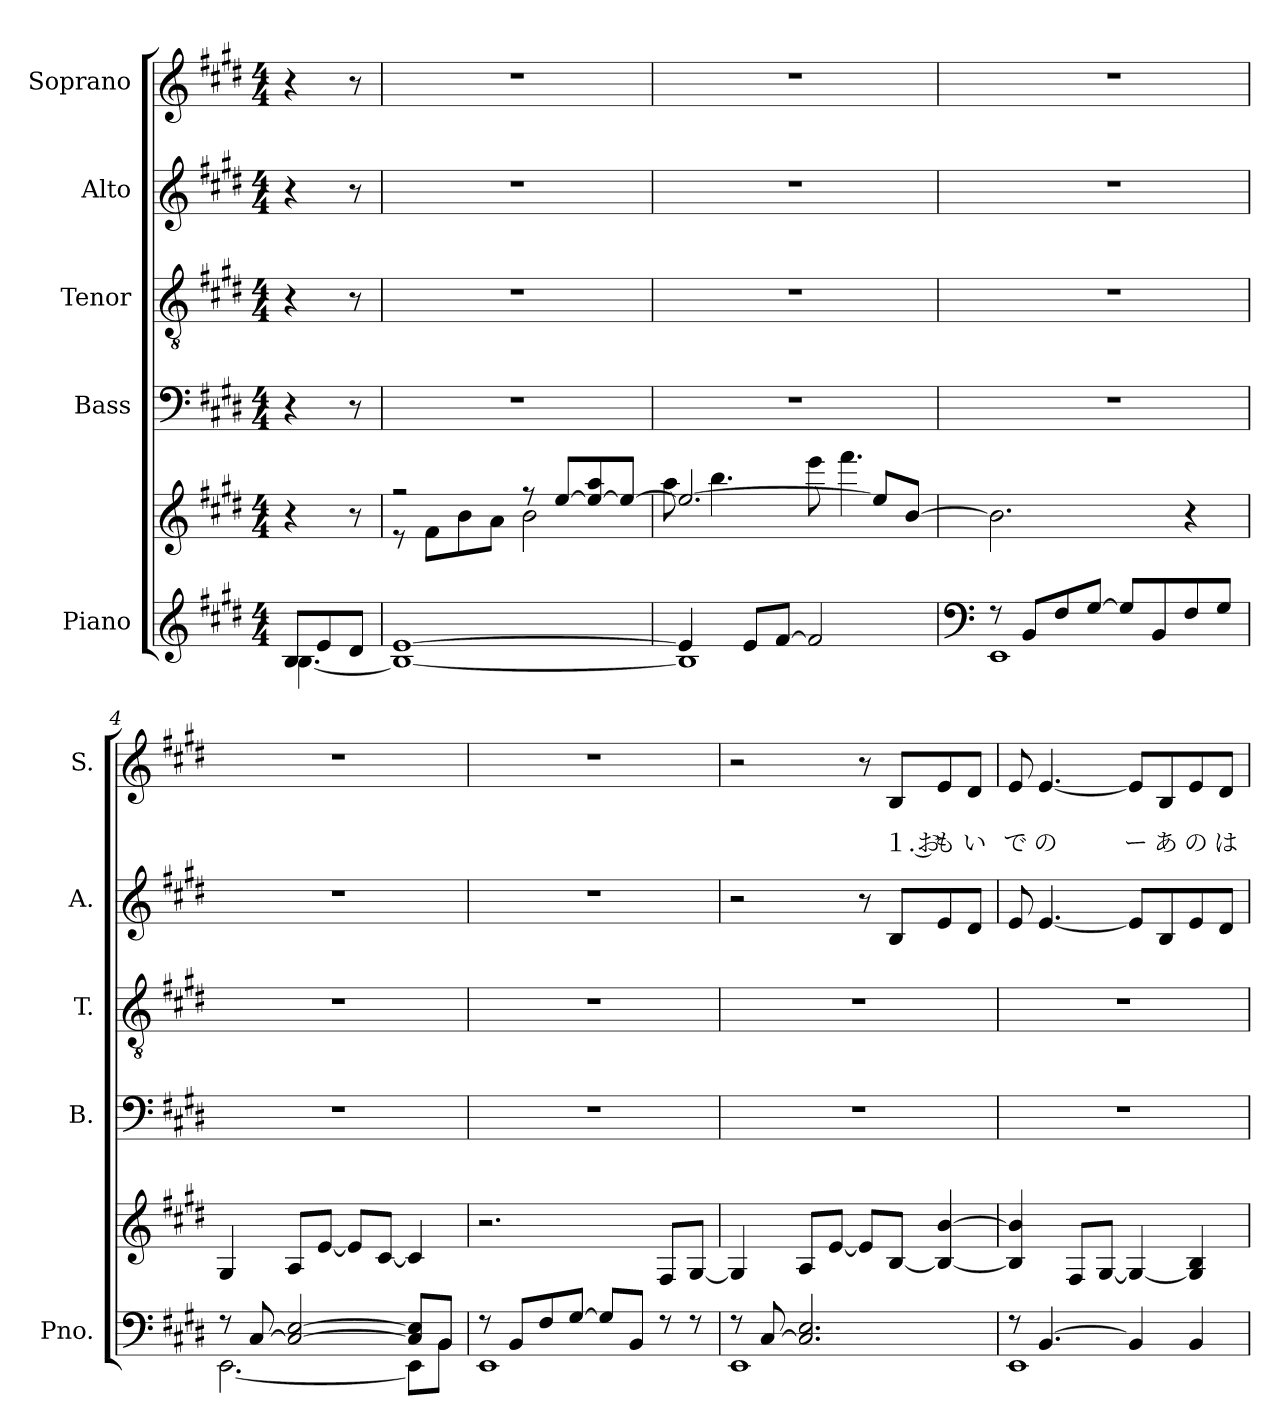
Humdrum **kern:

**kern	**kern	**kern	**kern	**kern	**kern	**text	**text
*part5	*part5	*part4	*part3	*part2	*part1	*part1	*part1
*staff6	*staff5	*staff4	*staff3	*staff2	*staff1	*staff1	*staff1
*I"Piano	*	*I"Bass	*I"Tenor	*I"Alto	*I"Soprano	*	*
*I'Pno.	*	*I'B.	*I'T.	*I'A.	*I'S.	*	*
*clefG2	*clefG2	*clefF4	*clefGv2	*clefG2	*clefG2	*	*
*k[f#c#g#d#]	*k[f#c#g#d#]	*k[f#c#g#d#]	*k[f#c#g#d#]	*k[f#c#g#d#]	*k[f#c#g#d#]	*	*
*M4/4	*M4/4	*M4/4	*M4/4	*M4/4	*M4/4	*	*
*MM60	*MM60	*MM60	*MM60	*MM60	*MM60	*	*
=	=	=	=	=	=	=	=
*^	*	*	*	*	*	*	*
8B/L	[4.B\	4r	4r	4r	4r	4r	.	.
8e/	.	.	.	.	.	.	.	.
8d#/J	.	8r	8r	8r	8r	8r	.	.
=1	=1	=1	=1	=1	=1	=1	=1	=1
*	*	*^	*	*	*	*	*	*
[1e	1B_	2r	8r	1r	1r	1r	1r	.	.
.	.	.	8f#\L	.	.	.	.	.	.
.	.	.	8b\	.	.	.	.	.	.
.	.	.	8a\J	.	.	.	.	.	.
.	.	8r	2b\	.	.	.	.	.	.
.	.	[8ee/L	.	.	.	.	.	.	.
.	.	8ee/_ 8aa/	.	.	.	.	.	.	.
.	.	8ee/J_	.	.	.	.	.	.	.
=2	=2	=2	=2	=2	=2	=2	=2	=2	=2
4e/]	1B]	2.ee/_	8aa\	1r	1r	1r	1r	.	.
.	.	.	4.bb\	.	.	.	.	.	.
8e/L	.	.	.	.	.	.	.	.	.
[8f#/J	.	.	.	.	.	.	.	.	.
2f#/]	.	.	8eee\	.	.	.	.	.	.
.	.	.	4.fff#\	.	.	.	.	.	.
.	.	8ee/L]	.	.	.	.	.	.	.
.	.	[8b/J	.	.	.	.	.	.	.
*	*	*v	*v	*	*	*	*	*	*
=3	=3	=3	=3	=3	=3	=3	=3	=3
*clefF4	*	*	*	*	*	*	*	*
8r	1EE	2.b\]	1r	1r	1r	1r	.	.
8BB/L	.	.	.	.	.	.	.	.
8F#/	.	.	.	.	.	.	.	.
[8G#/J	.	.	.	.	.	.	.	.
8G#/L]	.	.	.	.	.	.	.	.
8BB/	.	.	.	.	.	.	.	.
8F#/	.	4r	.	.	.	.	.	.
8G#/J	.	.	.	.	.	.	.	.
!!LO:PB:g=z
=4	=4	=4	=4	=4	=4	=4	=4	=4
8r	[2.EE\	4G#/	1r	1r	1r	1r	.	.
[8C#/	.	.	.	.	.	.	.	.
2C#/_ [2E/	.	8A/L	.	.	.	.	.	.
.	.	[8e/J	.	.	.	.	.	.
.	.	8e/L]	.	.	.	.	.	.
.	.	[8c#/J	.	.	.	.	.	.
8C#/] 8E/]L	8EE\L]	4c#/]	.	.	.	.	.	.
8BB/J	8BB\J	.	.	.	.	.	.	.
=5	=5	=5	=5	=5	=5	=5	=5	=5
8r	1EE	2.r	1r	1r	1r	1r	.	.
8BB/L	.	.	.	.	.	.	.	.
8F#/	.	.	.	.	.	.	.	.
[8G#/J	.	.	.	.	.	.	.	.
8G#/L]	.	.	.	.	.	.	.	.
8BB/J	.	.	.	.	.	.	.	.
8r	.	8F#/L	.	.	.	.	.	.
8r	.	[8G#/J	.	.	.	.	.	.
=6	=6	=6	=6	=6	=6	=6	=6	=6
8r	1EE	4G#/]	1r	1r	2r	2r	.	.
[8C#/	.	.	.	.	.	.	.	.
2.C#/] 2.E/	.	8A/L	.	.	.	.	.	.
.	.	[8e/J	.	.	.	.	.	.
.	.	8e/L]	.	.	8r	8r	.	.
.	.	[8B/J	.	.	8B/L	8B/L	.	１. お
.	.	4B/_ [4b/	.	.	8e/	8e/	.	も
.	.	.	.	.	8d#/J	8d#/J	.	い
!!LO:LB:g=z
=7	=7	=7	=7	=7	=7	=7	=7	=7
8r	1EE	4B/] 4b/]	1r	1r	8e/	8e/	.	で
[4.BB/	.	.	.	.	[4.e/	[4.e/	.	の
.	.	8F#/L	.	.	.	.	.	.
.	.	[8G#/J	.	.	.	.	.	.
4BB/]	.	4G#/_	.	.	8e/L]	8e/L]	.	ー
.	.	.	.	.	8B/	8B/	.	あ
4BB/	.	4G#/] 4B/	.	.	8e/	8e/	.	の
.	.	.	.	.	8d#/J	8d#/J	.	は
*v	*v	*	*	*	*	*	*	*
=	=	=	=	=	=	=	=
*-	*-	*-	*-	*-	*-	*-	*-
